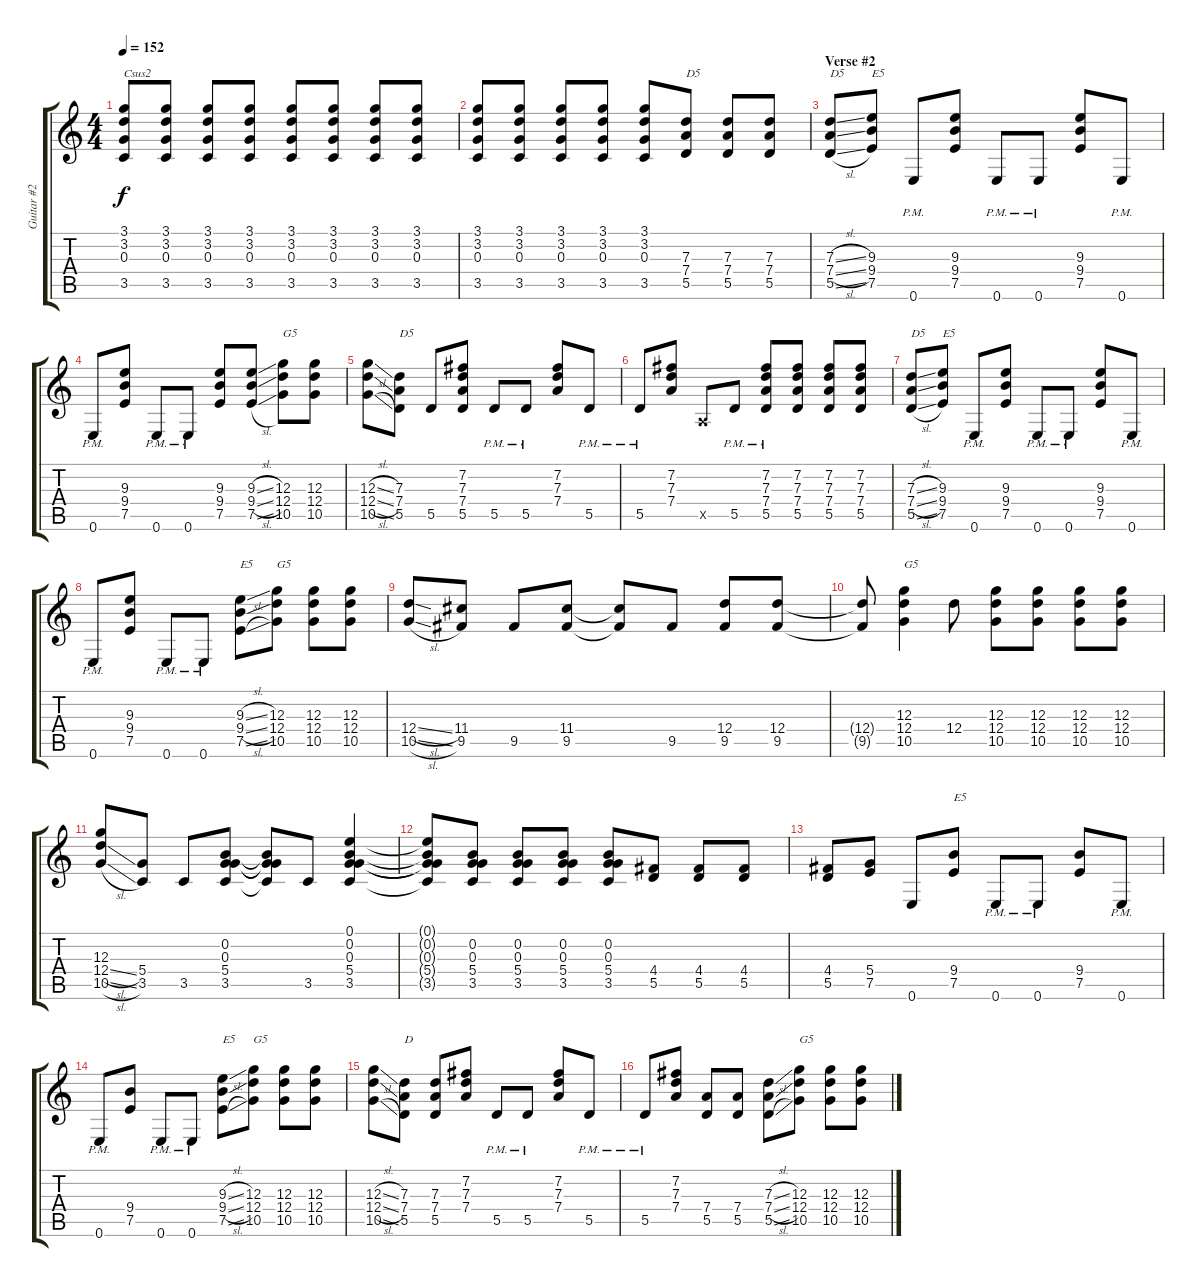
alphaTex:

\track ("Guitar #2" "Guitar #2") {instrument distortionguitar}
\staff {score tabs}
\tuning (E4 B3 G3 D3 A2 E2) {hide}
\ts (4 4)
\tempo 152
\clef g2
\ks c
(3.1 3.2 0.3 3.5).8{txt "Csus2" dy f} (3.1 3.2 0.3 3.5).8 (3.1 3.2 0.3 3.5).8 (3.1 3.2 0.3 3.5).8 (3.1 3.2 0.3 3.5).8 (3.1 3.2 0.3 3.5).8 (3.1 3.2 0.3 3.5).8 (3.1 3.2 0.3 3.5).8 |
(3.1 3.2 0.3 3.5).8 (3.1 3.2 0.3 3.5).8 (3.1 3.2 0.3 3.5).8 (3.1 3.2 0.3 3.5).8 (3.1 3.2 0.3 3.5).8 (7.3 7.4 5.5).8{txt "D5"} (7.3 7.4 5.5).8 (7.3 7.4 5.5).8 |
\section ("" "Verse #2")
(7.3{sl} 7.4{sl} 5.5{sl}).8{txt "D5"} (9.3 9.4 7.5).8{txt "E5"} 0.6{pm}.8 (9.3 9.4 7.5).8 0.6{pm}.8 0.6{pm}.8 (9.3 9.4 7.5).8 0.6{pm}.8 |
0.6{pm}.8 (9.3 9.4 7.5).8 0.6{pm}.8 0.6{pm}.8 (9.3 9.4 7.5).8 (9.3{sl} 9.4{sl} 7.5{sl}).8 (12.3 12.4 10.5).8{txt "G5"} (12.3 12.4 10.5).8 |
(12.3{sl} 12.4{sl} 10.5{sl}).8 (7.3 7.4 5.5).8{txt "D5"} 5.5.8 (7.2 7.3 7.4 5.5).8 5.5{pm}.8 5.5{pm}.8 (7.2 7.3 7.4).8 5.5{pm}.8 |
5.5{pm}.8 (7.2 7.3 7.4).8 0.5{x}.8 5.5{pm}.8 (7.2 7.3 7.4 5.5{pm}).8 (7.2 7.3 7.4 5.5).8 (7.2 7.3 7.4 5.5).8 (7.2 7.3 7.4 5.5).8 |
(7.3{sl} 7.4{sl} 5.5{sl}).8{txt "D5"} (9.3 9.4 7.5).8{txt "E5"} 0.6{pm}.8 (9.3 9.4 7.5).8 0.6{pm}.8 0.6{pm}.8 (9.3 9.4 7.5).8 0.6{pm}.8 |
0.6{pm}.8 (9.3 9.4 7.5).8 0.6{pm}.8 0.6{pm}.8 (9.3{sl} 9.4{sl} 7.5{sl}).8{txt "E5"} (12.3 12.4 10.5).8{txt "G5"} (12.3 12.4 10.5).8 (12.3 12.4 10.5).8 |
(12.4{sl} 10.5{sl}).8 (11.4 9.5).8 9.5.8 (11.4 9.5).8 (11.4{t} 9.5{t}).8 9.5.8 (12.4 9.5).8 (12.4 9.5).8 |
(12.4{t} 9.5{t}).8 (12.3 12.4 10.5).4{txt "G5"} 12.4.8 (12.3 12.4 10.5).8 (12.3 12.4 10.5).8 (12.3 12.4 10.5).8 (12.3 12.4 10.5).8 |
(12.3 12.4{sl} 10.5{sl}).8 (5.4 3.5).8 3.5.8 (0.2 0.3 5.4 3.5).8 (0.2{t} 0.3{t} 5.4{t} 3.5{t}).8 3.5.8 (0.1 0.2 0.3 5.4 3.5).4 |
(0.1{t} 0.2{t} 0.3{t} 5.4{t} 3.5{t}).8 (0.2 0.3 5.4 3.5).8 (0.2 0.3 5.4 3.5).8 (0.2 0.3 5.4 3.5).8 (0.2 0.3 5.4 3.5).8 (4.4 5.5).8 (4.4 5.5).8 (4.4 5.5).8 |
(4.4 5.5).8 (5.4 7.5).8 0.6.8 (9.4 7.5).8{txt "E5"} 0.6{pm}.8 0.6{pm}.8 (9.4 7.5).8 0.6{pm}.8 |
0.6{pm}.8 (9.4 7.5).8 0.6{pm}.8 0.6{pm}.8 (9.3{sl} 9.4{sl} 7.5{sl}).8{txt "E5"} (12.3 12.4 10.5).8{txt "G5"} (12.3 12.4 10.5).8 (12.3 12.4 10.5).8 |
(12.3{sl} 12.4{sl} 10.5{sl}).8 (7.3 7.4 5.5).8{txt "D"} (7.3 7.4 5.5).8 (7.2 7.3 7.4).8 5.5{pm}.8 5.5{pm}.8 (7.2 7.3 7.4).8 5.5{pm}.8 |
5.5{pm}.8 (7.2 7.3 7.4).8 (7.4 5.5).8 (7.4 5.5).8 (7.3{sl} 7.4{sl} 5.5{sl}).8 (12.3 12.4 10.5).8{txt "G5"} (12.3 12.4 10.5).8 (12.3 12.4 10.5).8
